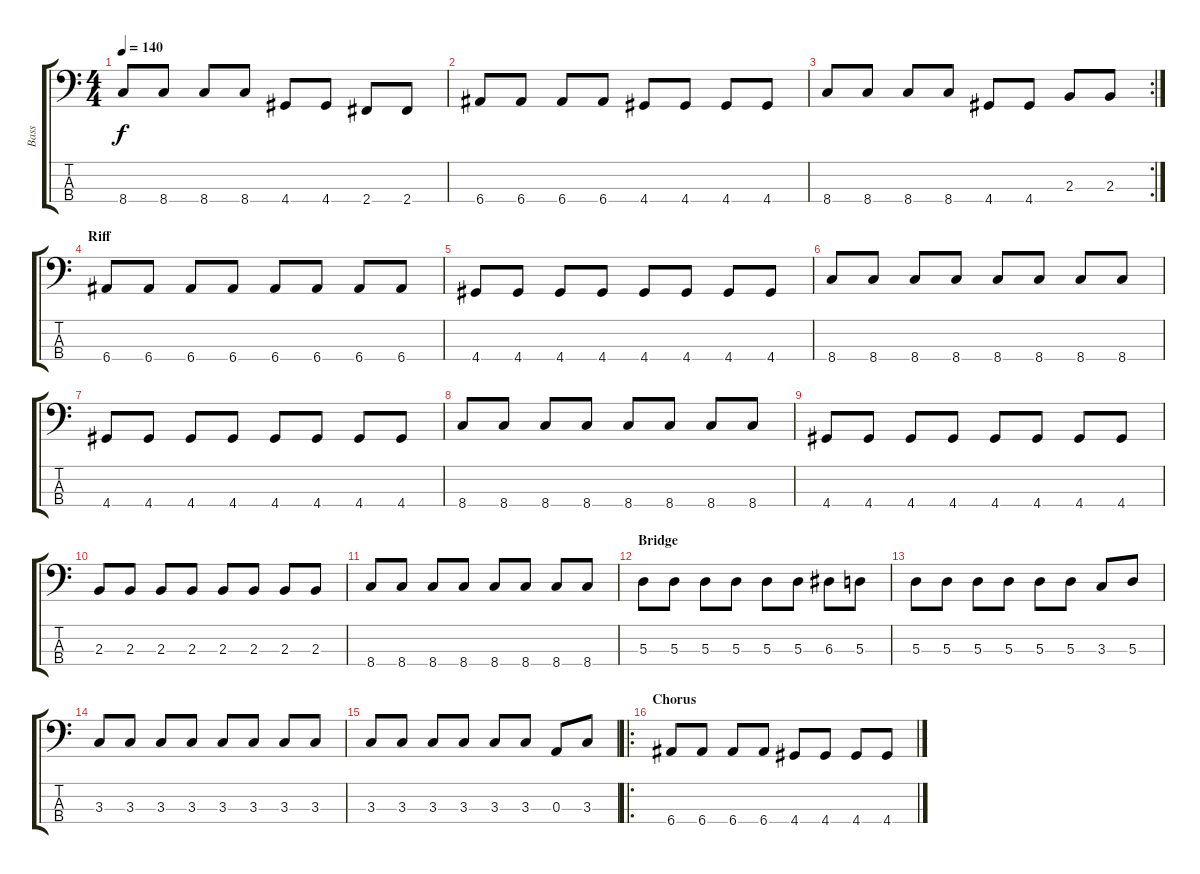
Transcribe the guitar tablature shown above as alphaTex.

\track ("Bass" "Bass") {instrument electricbassfinger}
\staff {score tabs}
\tuning (G2 D2 A1 E1) {hide}
\ts (4 4)
\tempo 140
\clef f4
\ks c
8.4.8{dy f} 8.4.8 8.4.8 8.4.8 4.4.8 4.4.8 2.4.8 2.4.8 |
6.4.8 6.4.8 6.4.8 6.4.8 4.4.8 4.4.8 4.4.8 4.4.8 |
\rc 2
8.4.8 8.4.8 8.4.8 8.4.8 4.4.8 4.4.8 2.3.8 2.3.8 |
\section ("" "Riff")
6.4.8{instrument slapbass2} 6.4.8 6.4.8 6.4.8 6.4.8 6.4.8 6.4.8 6.4.8 |
4.4.8 4.4.8 4.4.8 4.4.8 4.4.8 4.4.8 4.4.8 4.4.8 |
8.4.8 8.4.8 8.4.8 8.4.8 8.4.8 8.4.8 8.4.8 8.4.8 |
4.4.8 4.4.8 4.4.8 4.4.8 4.4.8 4.4.8 4.4.8 4.4.8 |
8.4.8 8.4.8 8.4.8 8.4.8 8.4.8 8.4.8 8.4.8 8.4.8 |
4.4.8 4.4.8 4.4.8 4.4.8 4.4.8 4.4.8 4.4.8 4.4.8 |
2.3.8 2.3.8 2.3.8 2.3.8 2.3.8 2.3.8 2.3.8 2.3.8 |
8.4.8 8.4.8 8.4.8 8.4.8 8.4.8 8.4.8 8.4.8 8.4.8{instrument electricbassfinger} |
\section ("" "Bridge")
5.3.8 5.3.8 5.3.8 5.3.8 5.3.8 5.3.8 6.3.8 5.3.8 |
5.3.8 5.3.8 5.3.8 5.3.8 5.3.8 5.3.8 3.3.8 5.3.8 |
3.3.8 3.3.8 3.3.8 3.3.8 3.3.8 3.3.8 3.3.8 3.3.8 |
3.3.8 3.3.8 3.3.8 3.3.8 3.3.8 3.3.8 0.3.8 3.3.8 |
\ro
\section ("" "Chorus")
6.4.8 6.4.8 6.4.8 6.4.8 4.4.8 4.4.8 4.4.8 4.4.8
